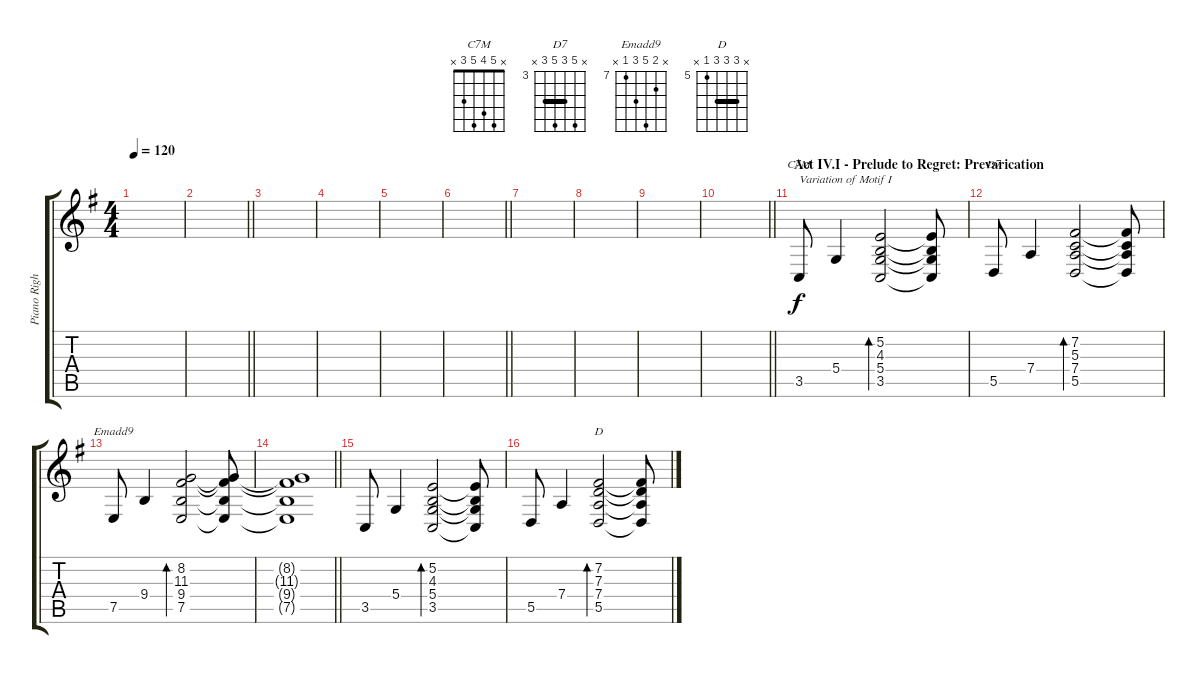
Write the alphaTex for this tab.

\track ("Piano Right Standard" "Piano Righ") {instrument acousticgrandpiano}
\staff {score tabs}
\tuning (E4 B3 G3 D3 A2 E2) {hide}
\chord ("C7M" x 5 4 5 3 x)
\chord ("D7" x 7 5 7 5 x) {firstfret 3 barre 5}
\chord ("Emadd9" x 8 11 9 7 x) {firstfret 7}
\chord ("D" x 7 7 7 5 x) {firstfret 5 barre 7}
\ts (4 4)
\tempo 120
\clef g2
\ks eminor
|
\barLineRight lightlight
|
|
|
|
\barLineRight lightlight
|
\section ("" "")
|
|
|
\barLineRight lightlight
|
\section ("" "Act IV.I - Prelude to Regret: Prevarication")
3.5.8{ch "C7M" txt "Variation of Motif I" volume 14} 5.4.4 (5.2 4.3 5.4 3.5).2{bd 480} (5.2{t} 4.3{t} 5.4{t} 3.5{t}).8 |
5.5.8{ch "D7"} 7.4.4 (7.2 5.3 7.4 5.5).2{bd 480} (7.2{t} 5.3{t} 7.4{t} 5.5{t}).8 |
7.5.8{ch "Emadd9"} 9.4.4 (8.2 11.3 9.4 7.5).2{bd 480} (8.2{t} 11.3{t} 9.4{t} 7.5{t}).8 |
\barLineRight lightlight
(8.2{t} 11.3{t} 9.4{t} 7.5{t}).1 |
3.5.8 5.4.4 (5.2 4.3 5.4 3.5).2{bd 480} (5.2{t} 4.3{t} 5.4{t} 3.5{t}).8 |
5.5.8 7.4.4 (7.2 7.3 7.4 5.5).2{bd 480 ch "D"} (7.2{t} 7.3{t} 7.4{t} 5.5{t}).8
